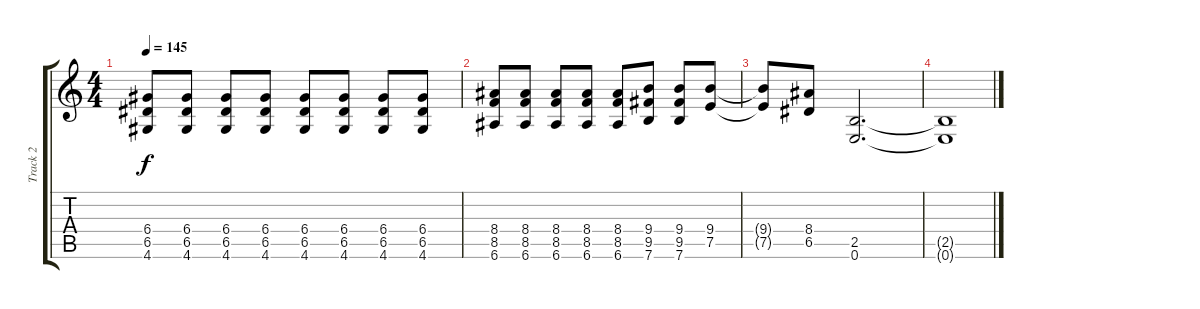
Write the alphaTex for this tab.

\track ("Track 2" "Track 2") {instrument distortionguitar}
\staff {score tabs}
\tuning (E4 B3 G3 D3 A2 E2) {hide}
\ts (4 4)
\tempo 145
\clef g2
\ks c
(6.4 6.5 4.6).8{dy f} (6.4 6.5 4.6).8 (6.4 6.5 4.6).8 (6.4 6.5 4.6).8 (6.4 6.5 4.6).8 (6.4 6.5 4.6).8 (6.4 6.5 4.6).8 (6.4 6.5 4.6).8 |
(8.4 8.5 6.6).8 (8.4 8.5 6.6).8 (8.4 8.5 6.6).8 (8.4 8.5 6.6).8 (8.4 8.5 6.6).8 (9.4 9.5 7.6).8 (9.4 9.5 7.6).8 (9.4 7.5).8 |
(9.4{t} 7.5{t}).8 (8.4 6.5).8 (2.5 0.6).2{d} |
(2.5{t} 0.6{t}).1
